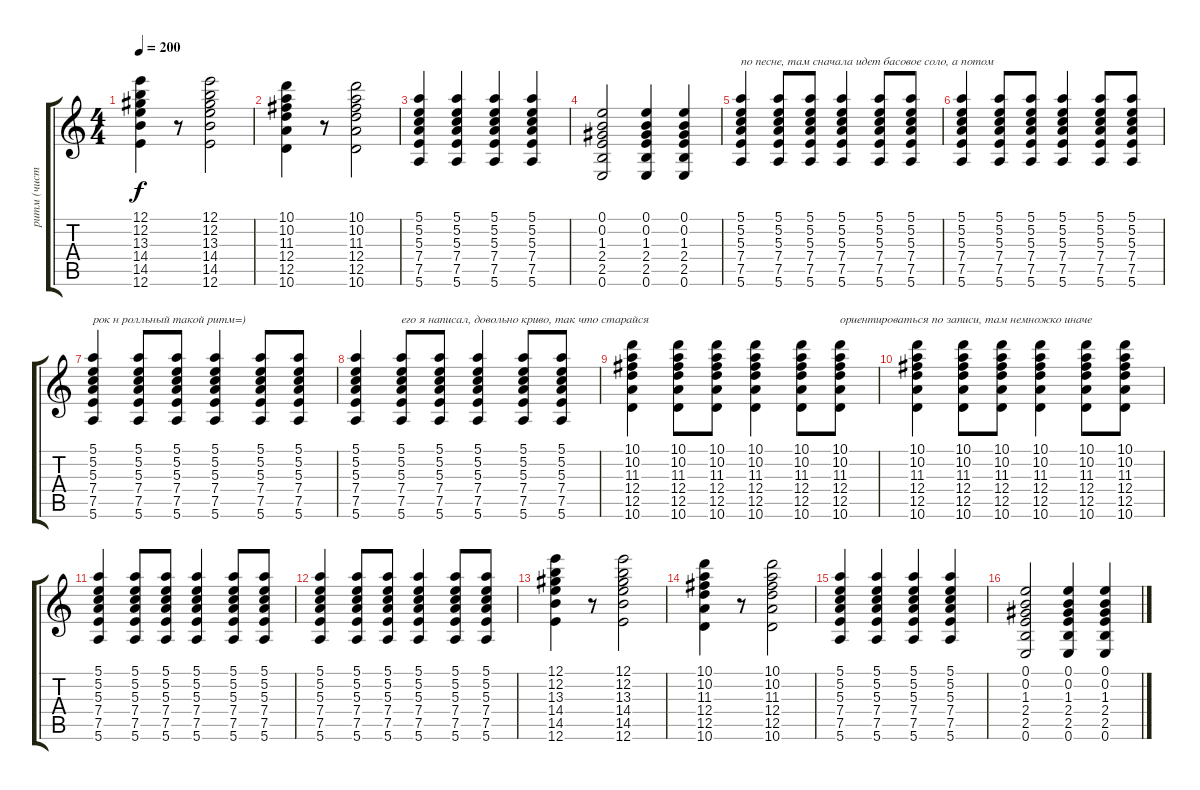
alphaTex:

\track ("ритм (чистый)" "ритм (чист") {instrument acousticguitarsteel}
\staff {score tabs}
\tuning (E4 B3 G3 D3 A2 E2) {hide}
\ts (4 4)
\tempo 200
\clef g2
\ks c
(12.1 12.2 13.3 14.4 14.5 12.6).4{dy f} r.8 (12.1 12.2 13.3 14.4 14.5 12.6).2 |
(10.1 10.2 11.3 12.4 12.5 10.6).4 r.8 (10.1 10.2 11.3 12.4 12.5 10.6).2 |
(5.1 5.2 5.3 7.4 7.5 5.6).4 (5.1 5.2 5.3 7.4 7.5 5.6).4 (5.1 5.2 5.3 7.4 7.5 5.6).4 (5.1 5.2 5.3 7.4 7.5 5.6).4 |
(0.1 0.2 1.3 2.4 2.5 0.6).2 (0.1 0.2 1.3 2.4 2.5 0.6).4 (0.1 0.2 1.3 2.4 2.5 0.6).4 |
(5.1 5.2 5.3 7.4 7.5 5.6).4{txt "по песне, там сначала идет басовое соло, а потом"} (5.1 5.2 5.3 7.4 7.5 5.6).8 (5.1 5.2 5.3 7.4 7.5 5.6).8 (5.1 5.2 5.3 7.4 7.5 5.6).4 (5.1 5.2 5.3 7.4 7.5 5.6).8 (5.1 5.2 5.3 7.4 7.5 5.6).8 |
(5.1 5.2 5.3 7.4 7.5 5.6).4 (5.1 5.2 5.3 7.4 7.5 5.6).8 (5.1 5.2 5.3 7.4 7.5 5.6).8 (5.1 5.2 5.3 7.4 7.5 5.6).4 (5.1 5.2 5.3 7.4 7.5 5.6).8 (5.1 5.2 5.3 7.4 7.5 5.6).8 |
(5.1 5.2 5.3 7.4 7.5 5.6).4{txt "рок н ролльный такой ритм=)"} (5.1 5.2 5.3 7.4 7.5 5.6).8 (5.1 5.2 5.3 7.4 7.5 5.6).8 (5.1 5.2 5.3 7.4 7.5 5.6).4 (5.1 5.2 5.3 7.4 7.5 5.6).8 (5.1 5.2 5.3 7.4 7.5 5.6).8 |
(5.1 5.2 5.3 7.4 7.5 5.6).4 (5.1 5.2 5.3 7.4 7.5 5.6).8{txt "его я написал, довольно криво, так что старайся "} (5.1 5.2 5.3 7.4 7.5 5.6).8 (5.1 5.2 5.3 7.4 7.5 5.6).4 (5.1 5.2 5.3 7.4 7.5 5.6).8 (5.1 5.2 5.3 7.4 7.5 5.6).8 |
(10.1 10.2 11.3 12.4 12.5 10.6).4 (10.1 10.2 11.3 12.4 12.5 10.6).8 (10.1 10.2 11.3 12.4 12.5 10.6).8 (10.1 10.2 11.3 12.4 12.5 10.6).4 (10.1 10.2 11.3 12.4 12.5 10.6).8 (10.1 10.2 11.3 12.4 12.5 10.6).8{txt "ориентироваться по записи, там немножко иначе"} |
(10.1 10.2 11.3 12.4 12.5 10.6).4 (10.1 10.2 11.3 12.4 12.5 10.6).8 (10.1 10.2 11.3 12.4 12.5 10.6).8 (10.1 10.2 11.3 12.4 12.5 10.6).4 (10.1 10.2 11.3 12.4 12.5 10.6).8 (10.1 10.2 11.3 12.4 12.5 10.6).8 |
(5.1 5.2 5.3 7.4 7.5 5.6).4 (5.1 5.2 5.3 7.4 7.5 5.6).8 (5.1 5.2 5.3 7.4 7.5 5.6).8 (5.1 5.2 5.3 7.4 7.5 5.6).4 (5.1 5.2 5.3 7.4 7.5 5.6).8 (5.1 5.2 5.3 7.4 7.5 5.6).8 |
(5.1 5.2 5.3 7.4 7.5 5.6).4 (5.1 5.2 5.3 7.4 7.5 5.6).8 (5.1 5.2 5.3 7.4 7.5 5.6).8 (5.1 5.2 5.3 7.4 7.5 5.6).4 (5.1 5.2 5.3 7.4 7.5 5.6).8 (5.1 5.2 5.3 7.4 7.5 5.6).8 |
(12.1 12.2 13.3 14.4 14.5 12.6).4 r.8 (12.1 12.2 13.3 14.4 14.5 12.6).2 |
(10.1 10.2 11.3 12.4 12.5 10.6).4 r.8 (10.1 10.2 11.3 12.4 12.5 10.6).2 |
(5.1 5.2 5.3 7.4 7.5 5.6).4 (5.1 5.2 5.3 7.4 7.5 5.6).4 (5.1 5.2 5.3 7.4 7.5 5.6).4 (5.1 5.2 5.3 7.4 7.5 5.6).4 |
(0.1 0.2 1.3 2.4 2.5 0.6).2 (0.1 0.2 1.3 2.4 2.5 0.6).4 (0.1 0.2 1.3 2.4 2.5 0.6).4
